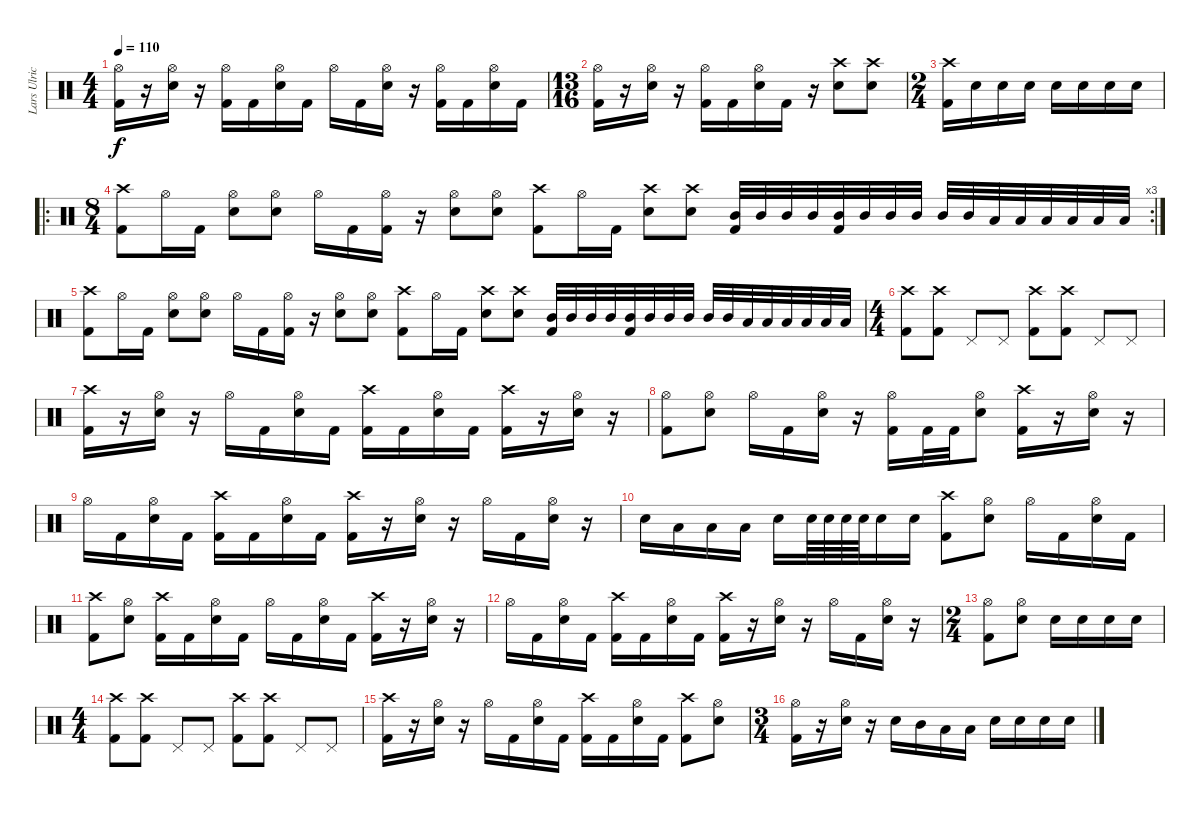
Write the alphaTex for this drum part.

\track ("Lars Ulrich" "Lars Ulric") {instrument percussion}
\staff {score}
\articulation defaults
\ts (4 4)
\tempo 110
\clef neutral
\ks c
("Hi-Hat (open)" "Kick (hit) 2").16{dy f} r.16 ("Hi-Hat (open)" "Snare (hit) 2").16 r.16 ("Hi-Hat (open)" "Kick (hit) 2").16 "Kick (hit) 2".16 ("Hi-Hat (open)" "Snare (hit) 2").16 "Kick (hit) 2".16 "Hi-Hat (open)".16 "Kick (hit) 2".16 ("Hi-Hat (open)" "Snare (hit) 2").16 r.16 ("Hi-Hat (open)" "Kick (hit) 2").16 "Kick (hit) 2".16 ("Hi-Hat (open)" "Snare (hit) 2").16 "Kick (hit) 2".16 |
\ts (13 16)
("Hi-Hat (open)" "Kick (hit) 2").16 r.16 ("Hi-Hat (open)" "Snare (hit) 2").16 r.16 ("Hi-Hat (open)" "Kick (hit) 2").16 "Kick (hit) 2".16 ("Hi-Hat (open)" "Snare (hit) 2").16 "Kick (hit) 2".16 r.16 ("Crash high (hit)" "Snare (hit) 2").8 ("Crash high (hit)" "Snare (hit) 2").8 |
\ts (2 4)
("Crash high (hit)" "Kick (hit) 2").16 "Snare (hit) 2".16 "Snare (hit) 2".16 "Snare (hit) 2".16 "Snare (hit) 2".16 "Snare (hit) 2".16 "Snare (hit) 2".16 "Snare (hit) 2".16 |
\ro
\rc 3
\ts (8 4)
("Crash high (hit)" "Kick (hit) 2").8 "Hi-Hat (open)".16 "Kick (hit) 2".16 ("Hi-Hat (open)" "Snare (hit) 2").8 ("Hi-Hat (open)" "Snare (hit) 2").8 "Hi-Hat (open)".16 "Kick (hit) 2".16 ("Hi-Hat (open)" "Kick (hit) 2").16 r.16 ("Hi-Hat (open)" "Snare (hit) 2").8 ("Hi-Hat (open)" "Snare (hit) 2").8 ("Crash high (hit)" "Kick (hit) 2").8 "Hi-Hat (open)".16 "Kick (hit) 2".16 ("Crash high (hit)" "Snare (hit) 2").8 ("Crash high (hit)" "Snare (hit) 2").8 ("Mid Tom (hit)" "Kick (hit) 2").32 "Mid Tom (hit)".32 "Mid Tom (hit)".32 "Mid Tom (hit)".32 ("Mid Tom (hit)" "Kick (hit) 2").32 "Mid Tom (hit)".32 "Mid Tom (hit)".32 "Mid Tom (hit)".32 "Mid Tom (hit)".32 "Mid Tom (hit)".32 "Low Tom (hit)".32 "Low Tom (hit)".32 "Low Tom (hit)".32 "Low Tom (hit)".32 "Low Tom (hit)".32 "Low Tom (hit)".32 |
("Crash high (hit)" "Kick (hit) 2").8 "Hi-Hat (open)".16 "Kick (hit) 2".16 ("Hi-Hat (open)" "Snare (hit) 2").8 ("Hi-Hat (open)" "Snare (hit) 2").8 "Hi-Hat (open)".16 "Kick (hit) 2".16 ("Hi-Hat (open)" "Kick (hit) 2").16 r.16 ("Hi-Hat (open)" "Snare (hit) 2").8 ("Hi-Hat (open)" "Snare (hit) 2").8 ("Crash high (hit)" "Kick (hit) 2").8 "Hi-Hat (open)".16 "Kick (hit) 2".16 ("Crash high (hit)" "Snare (hit) 2").8 ("Crash high (hit)" "Snare (hit) 2").8 ("Mid Tom (hit)" "Kick (hit) 2").32 "Mid Tom (hit)".32 "Mid Tom (hit)".32 "Mid Tom (hit)".32 ("Mid Tom (hit)" "Kick (hit) 2").32 "Mid Tom (hit)".32 "Mid Tom (hit)".32 "Mid Tom (hit)".32 "Mid Tom (hit)".32 "Mid Tom (hit)".32 "Low Tom (hit)".32 "Low Tom (hit)".32 "Low Tom (hit)".32 "Low Tom (hit)".32 "Low Tom (hit)".32 "Low Tom (hit)".32 |
\ts (4 4)
("Crash high (hit)" "Kick (hit) 2").8 ("Crash high (hit)" "Kick (hit) 2").8 "Pedal Hi-Hat (hit)".8 "Pedal Hi-Hat (hit)".8 ("Crash high (hit)" "Kick (hit) 2").8 ("Crash high (hit)" "Kick (hit) 2").8 "Pedal Hi-Hat (hit)".8 "Pedal Hi-Hat (hit)".8 |
("Crash high (hit)" "Kick (hit) 2").16 r.16 ("Hi-Hat (open)" "Snare (hit) 2").16 r.16 "Hi-Hat (open)".16 "Kick (hit) 2".16 ("Hi-Hat (open)" "Snare (hit) 2").16 "Kick (hit) 2".16 ("Crash high (hit)" "Kick (hit) 2").16 "Kick (hit) 2".16 ("Hi-Hat (open)" "Snare (hit) 2").16 "Kick (hit) 2".16 ("Crash high (hit)" "Kick (hit) 2").16 r.16 ("Hi-Hat (open)" "Snare (hit) 2").16 r.16 |
("Hi-Hat (open)" "Kick (hit) 2").8 ("Hi-Hat (open)" "Snare (hit) 2").8 "Hi-Hat (open)".16 "Kick (hit) 2".16 ("Hi-Hat (open)" "Snare (hit) 2").16 r.16 ("Hi-Hat (open)" "Kick (hit) 2").16 "Kick (hit) 2".32 "Kick (hit) 2".32 ("Hi-Hat (open)" "Snare (hit) 2").8 ("Crash high (hit)" "Kick (hit) 2").16 r.16 ("Hi-Hat (open)" "Snare (hit) 2").16 r.16 |
"Hi-Hat (open)".16 "Kick (hit) 2".16 ("Hi-Hat (open)" "Snare (hit) 2").16 "Kick (hit) 2".16 ("Crash high (hit)" "Kick (hit) 2").16 "Kick (hit) 2".16 ("Hi-Hat (open)" "Snare (hit) 2").16 "Kick (hit) 2".16 ("Crash high (hit)" "Kick (hit) 2").16 r.16 ("Hi-Hat (open)" "Snare (hit) 2").16 r.16 "Hi-Hat (open)".16 "Kick (hit) 2".16 ("Hi-Hat (open)" "Snare (hit) 2").16 r.16 |
"Snare (hit) 2".16 "Low Tom (hit)".16 "Low Tom (hit)".16 "Low Tom (hit)".16 "Snare (hit) 2".16 "Snare (hit) 2".64 "Snare (hit) 2".64 "Snare (hit) 2".64 "Snare (hit) 2".64 "Snare (hit) 2".16 "Snare (hit) 2".16 ("Crash high (hit)" "Kick (hit) 2").8 ("Hi-Hat (open)" "Snare (hit) 2").8 "Hi-Hat (open)".16 "Kick (hit) 2".16 ("Hi-Hat (open)" "Snare (hit) 2").16 "Kick (hit) 2".16 |
("Crash high (hit)" "Kick (hit) 2").8 ("Hi-Hat (open)" "Snare (hit) 2").8 ("Crash high (hit)" "Kick (hit) 2").16 "Kick (hit) 2".16 ("Hi-Hat (open)" "Snare (hit) 2").16 "Kick (hit) 2".16 "Hi-Hat (open)".16 "Kick (hit) 2".16 ("Hi-Hat (open)" "Snare (hit) 2").16 "Kick (hit) 2".16 ("Crash high (hit)" "Kick (hit) 2").16 r.16 ("Hi-Hat (open)" "Snare (hit) 2").16 r.16 |
"Hi-Hat (open)".16 "Kick (hit) 2".16 ("Hi-Hat (open)" "Snare (hit) 2").16 "Kick (hit) 2".16 ("Crash high (hit)" "Kick (hit) 2").16 "Kick (hit) 2".16 ("Hi-Hat (open)" "Snare (hit) 2").16 "Kick (hit) 2".16 ("Crash high (hit)" "Kick (hit) 2").16 r.16 ("Hi-Hat (open)" "Snare (hit) 2").16 r.16 "Hi-Hat (open)".16 "Kick (hit) 2".16 ("Hi-Hat (open)" "Snare (hit) 2").16 r.16 |
\ts (2 4)
("Hi-Hat (open)" "Kick (hit) 2").8 ("Hi-Hat (open)" "Snare (hit) 2").8 "Snare (hit) 2".16 "Snare (hit) 2".16 "Snare (hit) 2".16 "Snare (hit) 2".16 |
\ts (4 4)
("Crash high (hit)" "Kick (hit) 2").8 ("Crash high (hit)" "Kick (hit) 2").8 "Pedal Hi-Hat (hit)".8 "Pedal Hi-Hat (hit)".8 ("Crash high (hit)" "Kick (hit) 2").8 ("Crash high (hit)" "Kick (hit) 2").8 "Pedal Hi-Hat (hit)".8 "Pedal Hi-Hat (hit)".8 |
("Crash high (hit)" "Kick (hit) 2").16 r.16 ("Hi-Hat (open)" "Snare (hit) 2").16 r.16 "Hi-Hat (open)".16 "Kick (hit) 2".16 ("Hi-Hat (open)" "Snare (hit) 2").16 "Kick (hit) 2".16 ("Crash high (hit)" "Kick (hit) 2").16 "Kick (hit) 2".16 ("Hi-Hat (open)" "Snare (hit) 2").16 "Kick (hit) 2".16 ("Crash high (hit)" "Kick (hit) 2").8 ("Hi-Hat (open)" "Snare (hit) 2").8 |
\ts (3 4)
("Hi-Hat (open)" "Kick (hit) 2").16 r.16 ("Hi-Hat (open)" "Snare (hit) 2").16 r.16 "Snare (hit) 2".16 "Mid Tom (hit)".16 "Low Tom (hit)".16 "Low Tom (hit)".16 "Snare (hit) 2".16 "Snare (hit) 2".16 "Snare (hit) 2".16 "Snare (hit) 2".16
